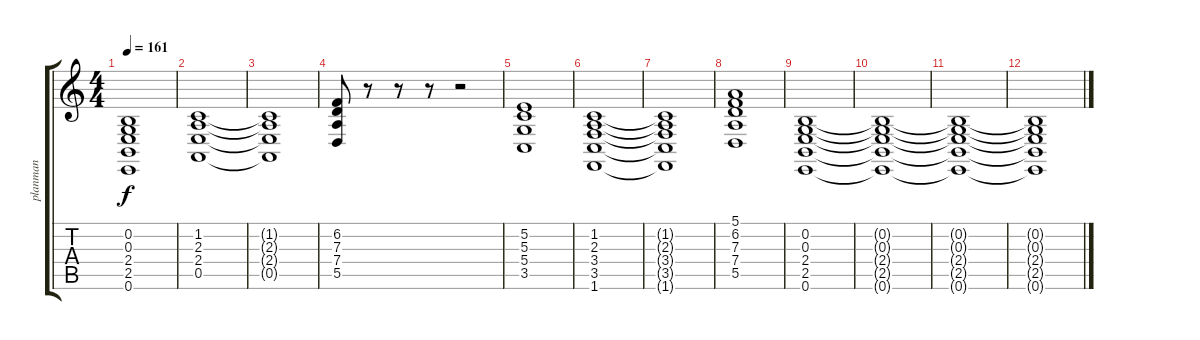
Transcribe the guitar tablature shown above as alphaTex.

\track ("planman" "planman") {instrument choiraahs}
\staff {score tabs}
\tuning (E4 B3 G3 D3 A2 E2) {hide}
\ts (4 4)
\tempo 161
\clef g2
\ks c
(0.2 0.3 2.4 2.5 0.6).1{dy f} |
(1.2 2.3 2.4 0.5).1 |
(1.2{t} 2.3{t} 2.4{t} 0.5{t}).1 |
(6.2 7.3 7.4 5.5).8 r.8 r.8 r.8 r.2 |
(5.2 5.3 5.4 3.5).1 |
(1.2 2.3 3.4 3.5 1.6).1 |
(1.2{t} 2.3{t} 3.4{t} 3.5{t} 1.6{t}).1 |
(5.1 6.2 7.3 7.4 5.5).1 |
(0.2 0.3 2.4 2.5 0.6).1 |
(0.2{t} 0.3{t} 2.4{t} 2.5{t} 0.6{t}).1 |
(0.2{t} 0.3{t} 2.4{t} 2.5{t} 0.6{t}).1 |
(0.2{t} 0.3{t} 2.4{t} 2.5{t} 0.6{t}).1
